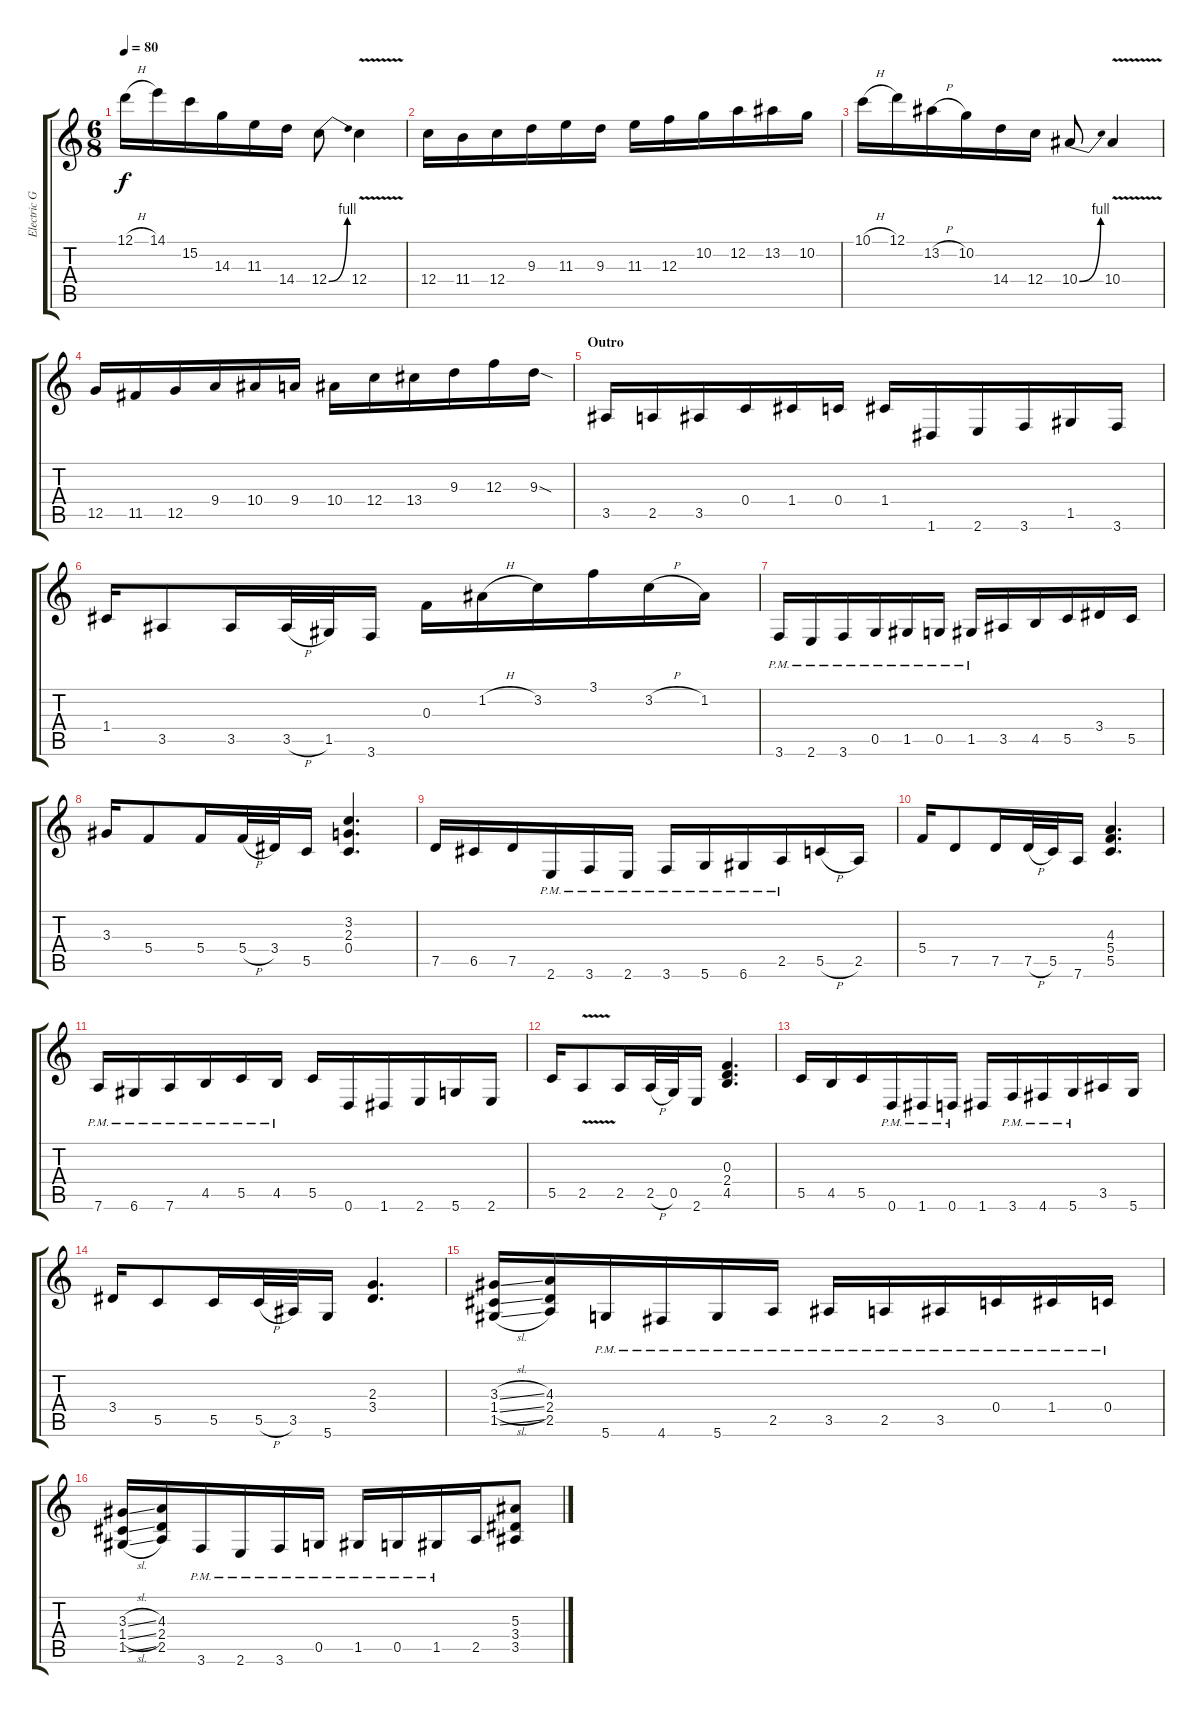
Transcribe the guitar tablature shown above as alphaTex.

\track ("Electric Guitar 1" "Electric G") {instrument distortionguitar}
\staff {score tabs}
\tuning (D4 A3 F3 C3 G2 D2) {hide}
\ts (6 8)
\tempo 80
\clef g2
\ks c
12.1{h}.16{dy f} 14.1.16 15.2.16 14.3.16 11.3.16 14.4.16 12.4{be (bend 0 0 60 4)}.8 12.4{v}.4 |
12.4.16 11.4.16 12.4.16 9.3.16 11.3.16 9.3.16 11.3.16 12.3.16 10.2.16 12.2.16 13.2.16 10.2.16 |
10.1{h}.16 12.1.16 13.2{h}.16 10.2.16 14.4.16 12.4.16 10.4{be (bend 0 0 60 4)}.8 10.4{v}.4 |
12.5.16 11.5.16 12.5.16 9.4.16 10.4.16 9.4.16 10.4.16 12.4.16 13.4.16 9.3.16 12.3.16 9.3{sod}.16 |
\section ("" "Outro")
3.5.16 2.5.16 3.5.16 0.4.16 1.4.16 0.4.16 1.4.16 1.6.16 2.6.16 3.6.16 1.5.16 3.6.16 |
1.4.16 3.5.8 3.5.16 3.5{h}.32 1.5.32 3.6.16 0.3.16 1.2{h}.16 3.2.16 3.1.16 3.2{h}.16 1.2.16 |
3.6{pm}.16 2.6{pm}.16 3.6{pm}.16 0.5{pm}.16 1.5{pm}.16 0.5{pm}.16 1.5{pm}.16 3.5.16 4.5.16 5.5.16 3.4.16 5.5.16 |
3.3.16 5.4.8 5.4.16 5.4{h}.32 3.4.32 5.5.16 (3.2 2.3 0.4).4{d} |
7.5.16 6.5.16 7.5.16 2.6{pm}.16 3.6{pm}.16 2.6{pm}.16 3.6{pm}.16 5.6{pm}.16 6.6{pm}.16 2.5{pm}.16 5.5{h}.16 2.5.16 |
5.4.16 7.5.8 7.5.16 7.5{h}.32 5.5.32 7.6.16 (4.3 5.4 5.5).4{d} |
7.6{pm}.16 6.6{pm}.16 7.6{pm}.16 4.5{pm}.16 5.5{pm}.16 4.5{pm}.16 5.5.16 0.6.16 1.6.16 2.6.16 5.6.16 2.6.16 |
5.5.16 2.5{v}.8 2.5.16 2.5{h}.32 0.5.32 2.6.16 (0.3 2.4 4.5).4{d} |
5.5.16 4.5.16 5.5.16 0.6{pm}.16 1.6{pm}.16 0.6{pm}.16 1.6.16 3.6{pm}.16 4.6{pm}.16 5.6{pm}.16 3.5.16 5.6.16 |
3.4.16 5.5.8 5.5.16 5.5{h}.32 3.5.32 5.6.16 (2.3 3.4).4{d} |
(3.3{sl} 1.4{sl} 1.5{sl}).16 (4.3 2.4 2.5).16 5.6{pm}.16 4.6{pm}.16 5.6{pm}.16 2.5{pm}.16 3.5{pm}.16 2.5{pm}.16 3.5{pm}.16 0.4{pm}.16 1.4{pm}.16 0.4{pm}.16 |
(3.3{sl} 1.4{sl} 1.5{sl}).16 (4.3 2.4 2.5).16 3.6{pm}.16 2.6{pm}.16 3.6{pm}.16 0.5{pm}.16 1.5{pm}.16 0.5{pm}.16 1.5{pm}.16 2.5.16 (5.3 3.4 3.5).8
